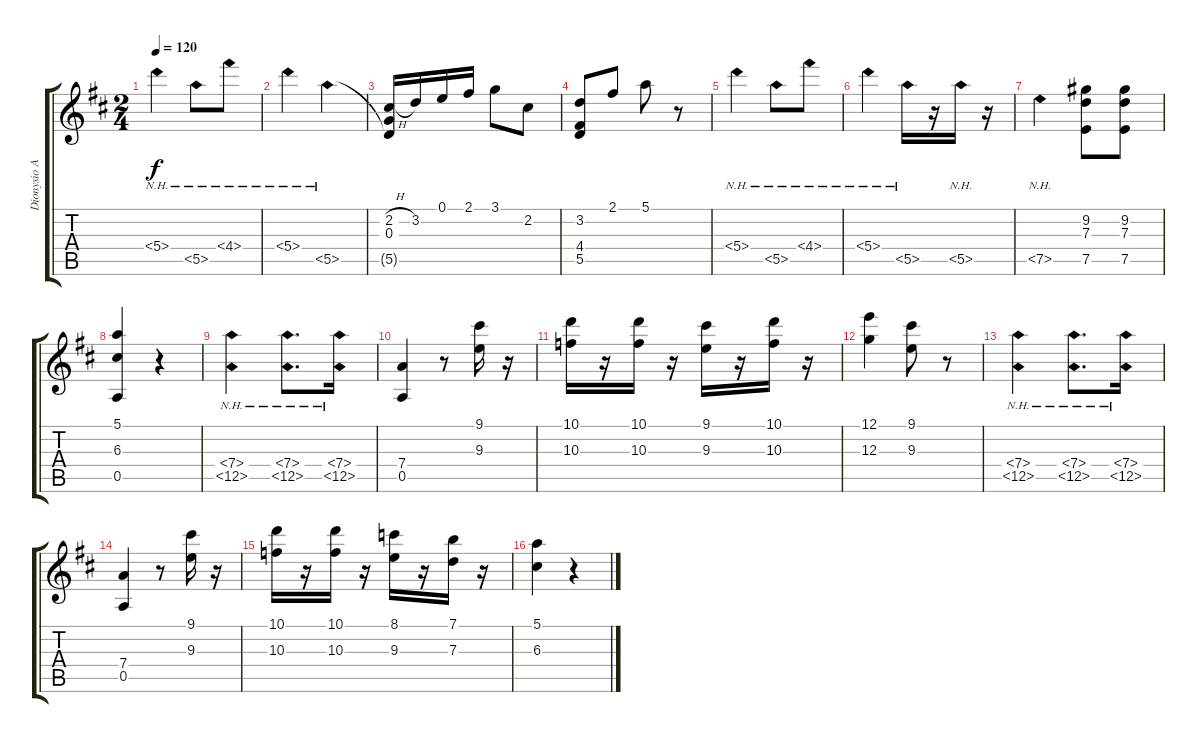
\track ("Dionysio Aguado" "Dionysio A") {instrument acousticguitarnylon}
\staff {score tabs}
\tuning (E4 B3 G3 D3 A2 E2) {hide}
\ts (2 4)
\tempo 120
\clef g2
\ks d
5.4{nh}.4{dy f} 5.5{nh}.8 4.4{nh}.8 |
5.4{nh}.4 5.5{nh}.4 |
(2.2{h} 0.3 5.5{t}).16 3.2.16 0.1.16 2.1.16 3.1.8 2.2.8 |
(3.2 4.4 5.5).8 2.1.8 5.1.8 r.8 |
5.4{nh}.4 5.5{nh}.8 4.4{nh}.8 |
5.4{nh}.4 5.5{nh}.16 r.16 5.5{nh}.16 r.16 |
7.5{nh}.4 (9.2 7.3 7.5).8 (9.2 7.3 7.5).8 |
(5.1 6.3 0.5).4 r.4 |
(7.4{nh} 12.5{nh}).4 (7.4{nh} 12.5{nh}).8{d} (7.4{nh} 12.5{nh}).16 |
(7.4 0.5).4 r.8 (9.1 9.3).16 r.16 |
(10.1 10.3).16 r.16 (10.1 10.3).16 r.16 (9.1 9.3).16 r.16 (10.1 10.3).16 r.16 |
(12.1 12.3).4 (9.1 9.3).8 r.8 |
(7.4{nh} 12.5{nh}).4 (7.4{nh} 12.5{nh}).8{d} (7.4{nh} 12.5{nh}).16 |
(7.4 0.5).4 r.8 (9.1 9.3).16 r.16 |
(10.1 10.3).16 r.16 (10.1 10.3).16 r.16 (8.1 9.3).16 r.16 (7.1 7.3).16 r.16 |
(5.1 6.3).4 r.4
